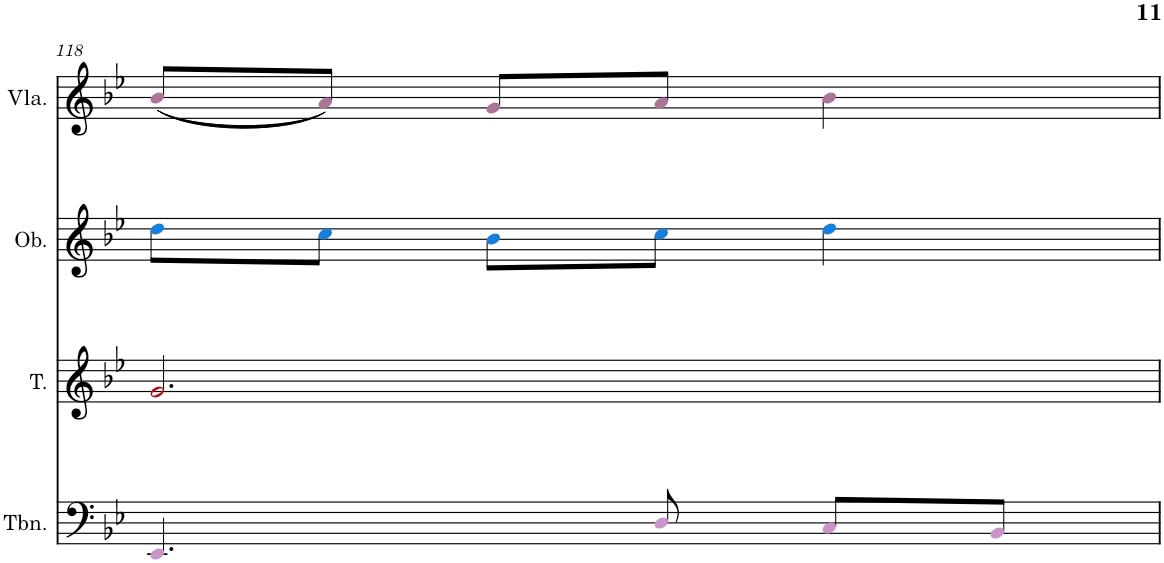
**kern	**kern	**kern	**kern
*part4	*part3	*part2	*part1
*staff4	*staff3	*staff2	*staff1
*I"Trombone	*I"Tenor	*I"Oboe	*I"Viola
*I'Tbn.	*I'T.	*I'Ob.	*I'Vla.
!!LO:PB:g=z
*clefF4	*clefG2	*clefG2	*clefG2
*k[b-e-]	*k[b-e-]	*k[b-e-]	*k[b-e-]
*M3/4	*M3/4	*M3/4	*M3/4
=118	=118	=118	=118
4.EE-i/	2.gj/	8ddZ\L	(<(<(<8b-V/L
.	.	8ccZ\J	8aV/J)))
.	.	8b-Z\L	8gV/L
8Di/	.	8ccZ\J	8aV/J
8Ci/L	.	4ddZ\	4b-V\
8BB-i/J	.	.	.
=	=	=	=
*-	*-	*-	*-
